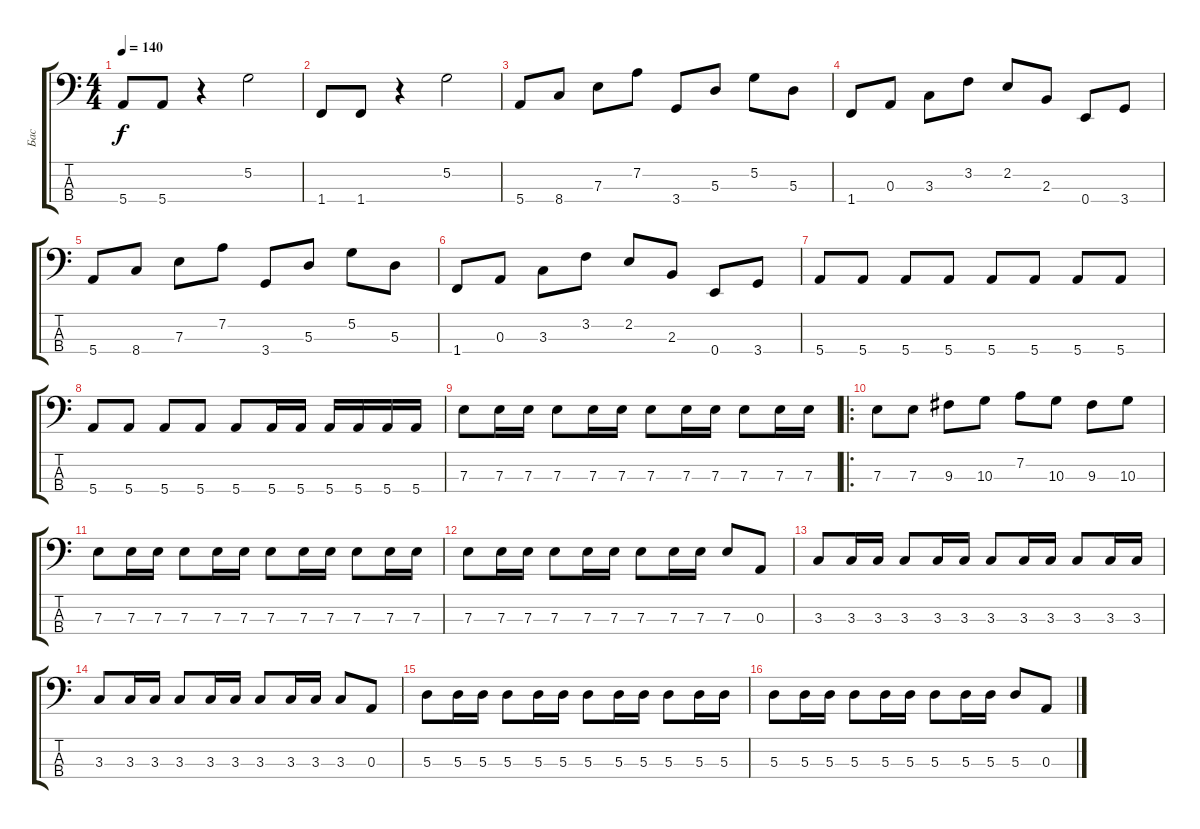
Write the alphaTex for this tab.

\track ("Бас" "Бас") {instrument electricbassfinger}
\staff {score tabs}
\tuning (G2 D2 A1 E1) {hide}
\ts (4 4)
\tempo 140
\clef f4
\ks c
5.4.8{dy f} 5.4.8 r.4 5.2.2 |
1.4.8 1.4.8 r.4 5.2.2 |
5.4.8 8.4.8 7.3.8 7.2.8 3.4.8 5.3.8 5.2.8 5.3.8 |
1.4.8 0.3.8 3.3.8 3.2.8 2.2.8 2.3.8 0.4.8 3.4.8 |
5.4.8 8.4.8 7.3.8 7.2.8 3.4.8 5.3.8 5.2.8 5.3.8 |
1.4.8 0.3.8 3.3.8 3.2.8 2.2.8 2.3.8 0.4.8 3.4.8 |
5.4.8 5.4.8 5.4.8 5.4.8 5.4.8 5.4.8 5.4.8 5.4.8 |
5.4.8 5.4.8 5.4.8 5.4.8 5.4.8 5.4.16 5.4.16 5.4.16 5.4.16 5.4.16 5.4.16 |
7.3.8 7.3.16 7.3.16 7.3.8 7.3.16 7.3.16 7.3.8 7.3.16 7.3.16 7.3.8 7.3.16 7.3.16 |
\ro
7.3.8 7.3.8 9.3.8 10.3.8 7.2.8 10.3.8 9.3.8 10.3.8 |
7.3.8 7.3.16 7.3.16 7.3.8 7.3.16 7.3.16 7.3.8 7.3.16 7.3.16 7.3.8 7.3.16 7.3.16 |
7.3.8 7.3.16 7.3.16 7.3.8 7.3.16 7.3.16 7.3.8 7.3.16 7.3.16 7.3.8 0.3.8 |
3.3.8 3.3.16 3.3.16 3.3.8 3.3.16 3.3.16 3.3.8 3.3.16 3.3.16 3.3.8 3.3.16 3.3.16 |
3.3.8 3.3.16 3.3.16 3.3.8 3.3.16 3.3.16 3.3.8 3.3.16 3.3.16 3.3.8 0.3.8 |
5.3.8 5.3.16 5.3.16 5.3.8 5.3.16 5.3.16 5.3.8 5.3.16 5.3.16 5.3.8 5.3.16 5.3.16 |
5.3.8 5.3.16 5.3.16 5.3.8 5.3.16 5.3.16 5.3.8 5.3.16 5.3.16 5.3.8 0.3.8
